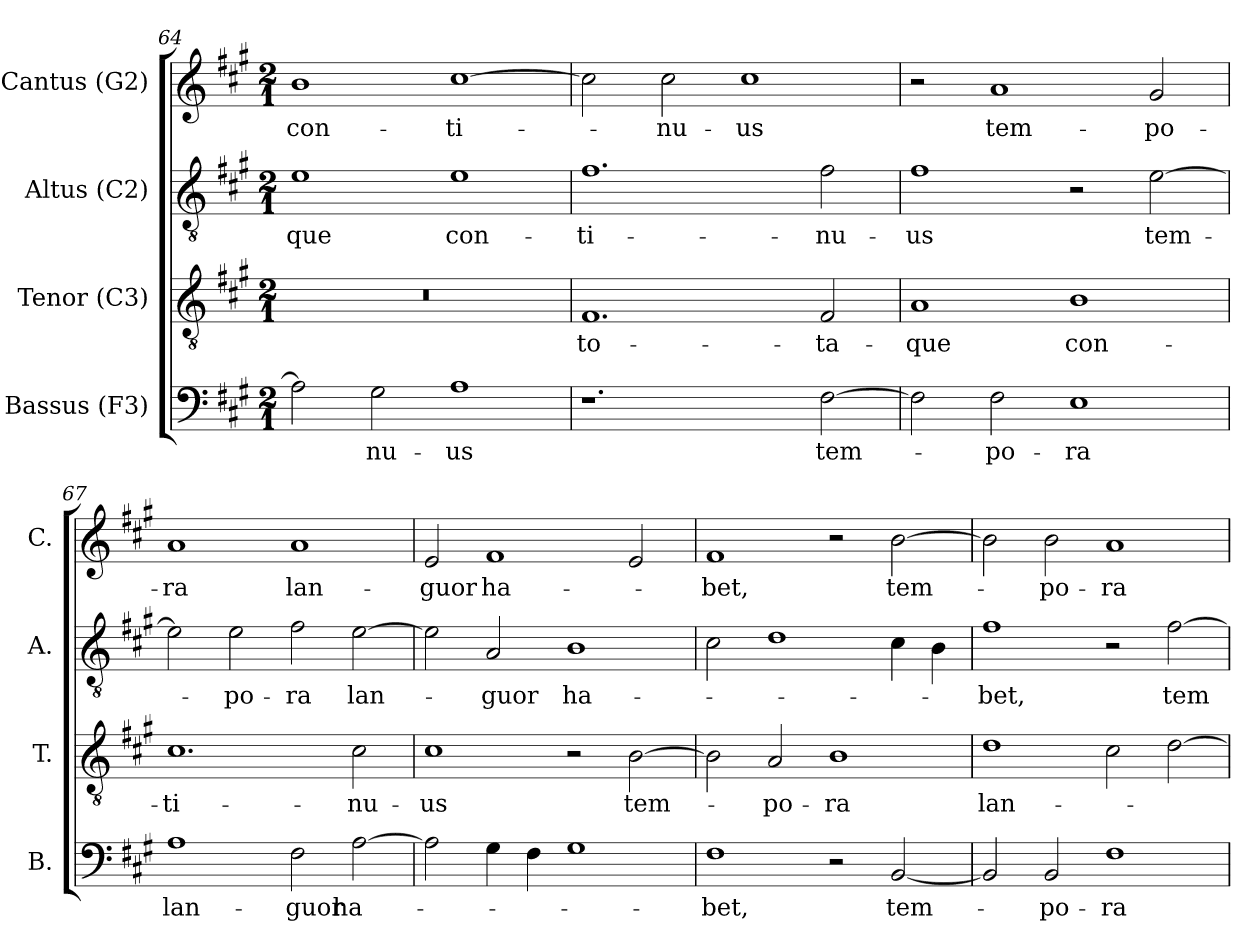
**kern	**text	**kern	**text	**kern	**text	**kern	**text
*part4	*part4	*part3	*part3	*part2	*part2	*part1	*part1
*staff4	*staff4	*staff3	*staff3	*staff2	*staff2	*staff1	*staff1
*I"Bassus (F3)	*	*I"Tenor (C3)	*	*I"Altus (C2)	*	*I"Cantus (G2)	*
*I'B.	*	*I'T.	*	*I'A.	*	*I'C.	*
*clefF4	*	*clefGv2	*	*clefGv2	*	*clefG2	*
*	*	*ITrd7c12	*	*ITrd7c12	*	*	*
*k[f#c#g#]	*	*k[f#c#g#]	*	*k[f#c#g#]	*	*k[f#c#g#]	*
*A:	*	*A:	*	*A:	*	*A:	*
*M2/1	*	*M2/1	*	*M2/1	*	*M2/1	*
=64	=64	=64	=64	=64	=64	=64	=64
!	!	!LO:N:vis=1	!	!	!	!	!
!	!	!	!	!	!LO:LY:b:color=#000000	!	!
!	!	!	!	!	!	!	!LO:LY:b:color=#000000
2Ai\]	.	0r	.	1Ei	-que	1bi	con-
!	!LO:LY:b:color=#000000	!	!	!	!	!	!
2G#i\	-nu-	.	.	.	.	.	.
!	!LO:LY:b:color=#000000	!	!	!	!	!	!
!	!	!	!	!	!LO:LY:b:color=#000000	!	!
!	!	!	!	!	!	!	!LO:LY:b:color=#000000
1Ai	-us	.	.	1Ei	con-	[1cc#i	-ti-
=65	=65	=65	=65	=65	=65	=65	=65
!	!	!	!LO:LY:b:color=#000000	!	!	!	!
!	!	!	!	!	!LO:LY:b:color=#000000	!	!
1.r	.	1.FF#i	to-	1.F#i	-ti-	2cc#i\]	.
!	!	!	!	!	!	!	!LO:LY:b:color=#000000
.	.	.	.	.	.	2cc#i\	-nu-
!	!	!	!	!	!	!	!LO:LY:b:color=#000000
.	.	.	.	.	.	1cc#i	-us
!	!LO:LY:b:color=#000000	!	!	!	!	!	!
!	!	!	!LO:LY:b:color=#000000	!	!	!	!
!	!	!	!	!	!LO:LY:b:color=#000000	!	!
[2F#i\	tem-	2FF#i/	-ta-	2F#i\	-nu-	.	.
!!LO:LB:g=z
=66	=66	=66	=66	=66	=66	=66	=66
!	!	!	!LO:LY:b:color=#000000	!	!	!	!
!	!	!	!	!	!LO:LY:b:color=#000000	!	!
2F#i\]	.	1AAi	-que	1F#i	-us	2r	.
!	!LO:LY:b:color=#000000	!	!	!	!	!	!
!	!	!	!	!	!	!	!LO:LY:b:color=#000000
2F#i\	-po-	.	.	.	.	1ai	tem-
!	!LO:LY:b:color=#000000	!	!	!	!	!	!
!	!	!	!LO:LY:b:color=#000000	!	!	!	!
1Ei	-ra	1BBi	con-	2r	.	.	.
!	!	!	!	!	!LO:LY:b:color=#000000	!	!
!	!	!	!	!	!	!	!LO:LY:b:color=#000000
.	.	.	.	[2Ei\	tem-	2g#i/	-po-
=67	=67	=67	=67	=67	=67	=67	=67
!	!LO:LY:b:color=#000000	!	!	!	!	!	!
!	!	!	!LO:LY:b:color=#000000	!	!	!	!
!	!	!	!	!	!	!	!LO:LY:b:color=#000000
1Ai	lan-	1.C#i	-ti-	2Ei\]	.	1ai	-ra
!	!	!	!	!	!LO:LY:b:color=#000000	!	!
.	.	.	.	2Ei\	-po-	.	.
!	!LO:LY:b:color=#000000	!	!	!	!	!	!
!	!	!	!	!	!LO:LY:b:color=#000000	!	!
!	!	!	!	!	!	!	!LO:LY:b:color=#000000
2F#i\	-guor	.	.	2F#i\	-ra	1ai	lan-
!	!LO:LY:b:color=#000000	!	!	!	!	!	!
!	!	!	!LO:LY:b:color=#000000	!	!	!	!
!	!	!	!	!	!LO:LY:b:color=#000000	!	!
[2Ai\	ha-	2C#i\	-nu-	[2Ei\	lan-	.	.
=68	=68	=68	=68	=68	=68	=68	=68
!	!	!	!LO:LY:b:color=#000000	!	!	!	!
!	!	!	!	!	!	!	!LO:LY:b:color=#000000
2Ai\]	.	1C#i	-us	2Ei\]	.	2ei/	-guor
!	!	!	!	!	!LO:LY:b:color=#000000	!	!
!	!	!	!	!	!	!	!LO:LY:b:color=#000000
4G#i\	.	.	.	2AAi/	-guor	1f#i	ha-
4F#i\	.	.	.	.	.	.	.
!	!	!	!	!	!LO:LY:b:color=#000000	!	!
1G#i	.	2r	.	1BBi	ha-	.	.
!	!	!	!LO:LY:b:color=#000000	!	!	!	!
.	.	[2BBi\	tem-	.	.	2ei/	.
=69	=69	=69	=69	=69	=69	=69	=69
!	!LO:LY:b:color=#000000	!	!	!	!	!	!
!	!	!	!	!	!	!	!LO:LY:b:color=#000000
1F#i	-bet,	2BBi\]	.	2C#i\	.	1f#i	-bet,
!	!	!	!LO:LY:b:color=#000000	!	!	!	!
.	.	2AAi/	-po-	1Di	.	.	.
!	!	!	!LO:LY:b:color=#000000	!	!	!	!
2r	.	1BBi	-ra	.	.	2r	.
!	!LO:LY:b:color=#000000	!	!	!	!	!	!
!	!	!	!	!	!	!	!LO:LY:b:color=#000000
[2BBi/	tem-	.	.	4C#i\	.	[2bi\	tem-
.	.	.	.	4BBi\	.	.	.
=70	=70	=70	=70	=70	=70	=70	=70
!	!	!	!LO:LY:b:color=#000000	!	!	!	!
!	!	!	!	!	!LO:LY:b:color=#000000	!	!
2BBi/]	.	1Di	lan-	1F#i	-bet,	2bi\]	.
!	!LO:LY:b:color=#000000	!	!	!	!	!	!
!	!	!	!	!	!	!	!LO:LY:b:color=#000000
2BBi/	-po-	.	.	.	.	2bi\	-po-
!	!LO:LY:b:color=#000000	!	!	!	!	!	!
!	!	!	!	!	!	!	!LO:LY:b:color=#000000
1F#i	-ra	2C#i\	.	2r	.	1ai	-ra
!	!	!	!	!	!LO:LY:b:color=#000000	!	!
.	.	[2Di\	.	[2F#i\	tem-	.	.
=	=	=	=	=	=	=	=
*-	*-	*-	*-	*-	*-	*-	*-
